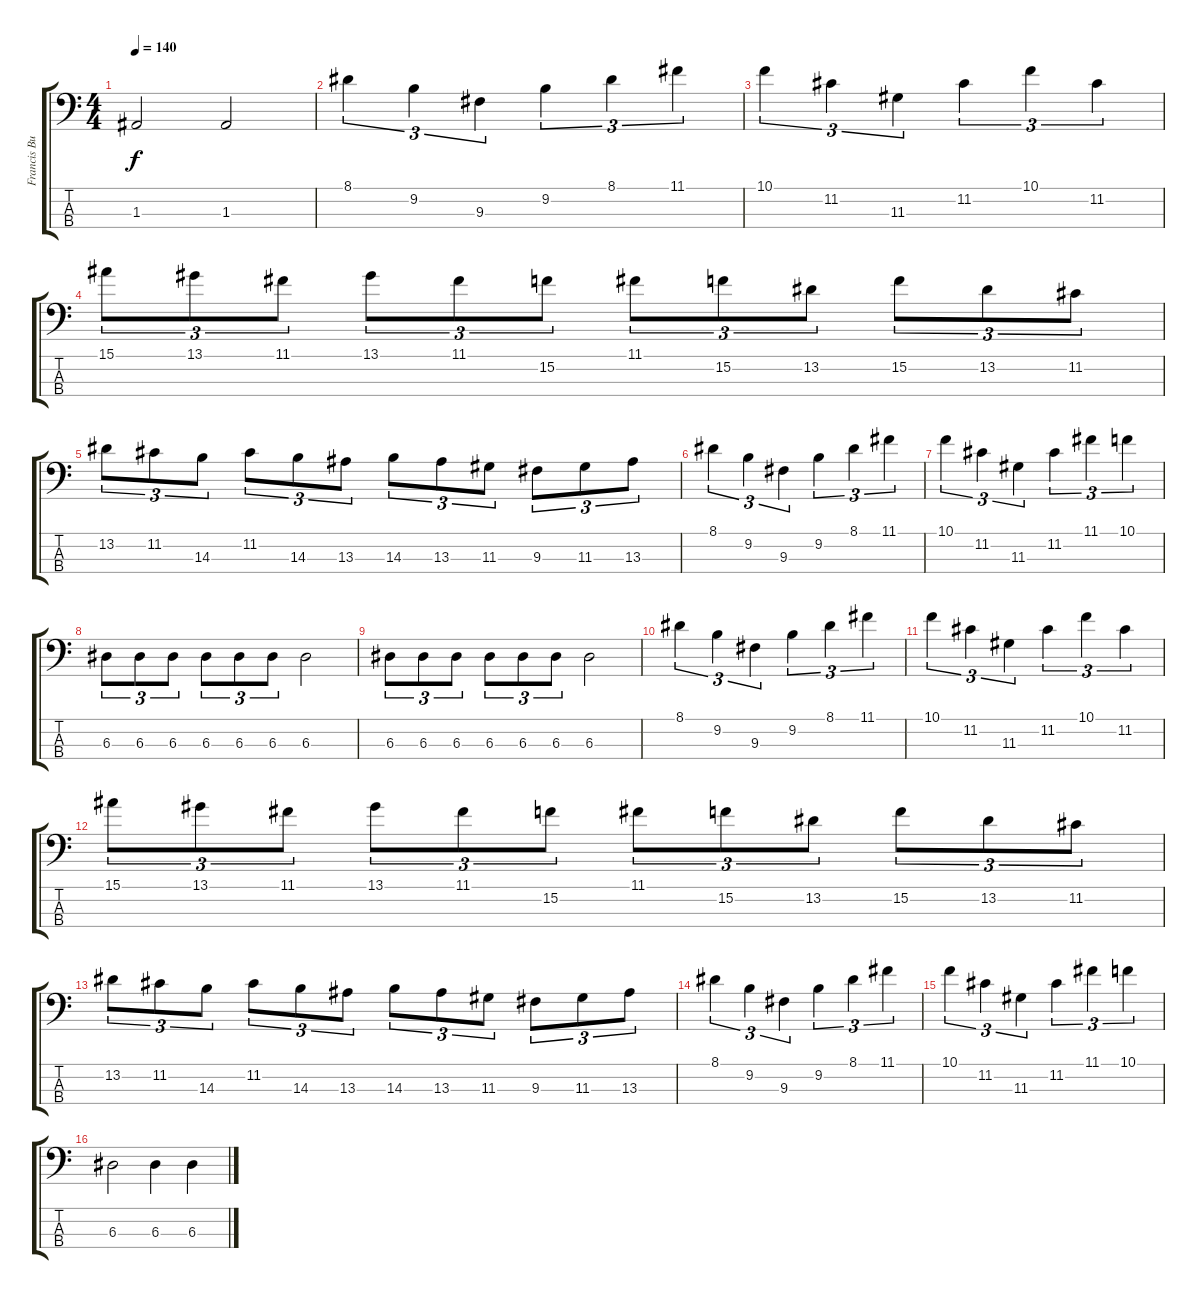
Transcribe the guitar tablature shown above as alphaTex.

\track ("Francis Buchholtz" "Francis Bu") {instrument electricbassfinger}
\staff {score tabs}
\tuning (G2 D2 A1 E1) {hide}
\ts (4 4)
\tempo 140
\clef f4
\ks c
1.3.2{dy f} 1.3.2 |
8.1.4{tu (3 2)} 9.2.4{tu (3 2)} 9.3.4{tu (3 2)} 9.2.4{tu (3 2)} 8.1.4{tu (3 2)} 11.1.4{tu (3 2)} |
10.1.4{tu (3 2)} 11.2.4{tu (3 2)} 11.3.4{tu (3 2)} 11.2.4{tu (3 2)} 10.1.4{tu (3 2)} 11.2.4{tu (3 2)} |
15.1.8{tu (3 2)} 13.1.8{tu (3 2)} 11.1.8{tu (3 2)} 13.1.8{tu (3 2)} 11.1.8{tu (3 2)} 15.2.8{tu (3 2)} 11.1.8{tu (3 2)} 15.2.8{tu (3 2)} 13.2.8{tu (3 2)} 15.2.8{tu (3 2)} 13.2.8{tu (3 2)} 11.2.8{tu (3 2)} |
13.2.8{tu (3 2)} 11.2.8{tu (3 2)} 14.3.8{tu (3 2)} 11.2.8{tu (3 2)} 14.3.8{tu (3 2)} 13.3.8{tu (3 2)} 14.3.8{tu (3 2)} 13.3.8{tu (3 2)} 11.3.8{tu (3 2)} 9.3.8{tu (3 2)} 11.3.8{tu (3 2)} 13.3.8{tu (3 2)} |
8.1.4{tu (3 2)} 9.2.4{tu (3 2)} 9.3.4{tu (3 2)} 9.2.4{tu (3 2)} 8.1.4{tu (3 2)} 11.1.4{tu (3 2)} |
10.1.4{tu (3 2)} 11.2.4{tu (3 2)} 11.3.4{tu (3 2)} 11.2.4{tu (3 2)} 11.1.4{tu (3 2)} 10.1.4{tu (3 2)} |
6.3.8{tu (3 2)} 6.3.8{tu (3 2)} 6.3.8{tu (3 2)} 6.3.8{tu (3 2)} 6.3.8{tu (3 2)} 6.3.8{tu (3 2)} 6.3.2 |
6.3.8{tu (3 2)} 6.3.8{tu (3 2)} 6.3.8{tu (3 2)} 6.3.8{tu (3 2)} 6.3.8{tu (3 2)} 6.3.8{tu (3 2)} 6.3.2 |
8.1.4{tu (3 2)} 9.2.4{tu (3 2)} 9.3.4{tu (3 2)} 9.2.4{tu (3 2)} 8.1.4{tu (3 2)} 11.1.4{tu (3 2)} |
10.1.4{tu (3 2)} 11.2.4{tu (3 2)} 11.3.4{tu (3 2)} 11.2.4{tu (3 2)} 10.1.4{tu (3 2)} 11.2.4{tu (3 2)} |
15.1.8{tu (3 2)} 13.1.8{tu (3 2)} 11.1.8{tu (3 2)} 13.1.8{tu (3 2)} 11.1.8{tu (3 2)} 15.2.8{tu (3 2)} 11.1.8{tu (3 2)} 15.2.8{tu (3 2)} 13.2.8{tu (3 2)} 15.2.8{tu (3 2)} 13.2.8{tu (3 2)} 11.2.8{tu (3 2)} |
13.2.8{tu (3 2)} 11.2.8{tu (3 2)} 14.3.8{tu (3 2)} 11.2.8{tu (3 2)} 14.3.8{tu (3 2)} 13.3.8{tu (3 2)} 14.3.8{tu (3 2)} 13.3.8{tu (3 2)} 11.3.8{tu (3 2)} 9.3.8{tu (3 2)} 11.3.8{tu (3 2)} 13.3.8{tu (3 2)} |
8.1.4{tu (3 2)} 9.2.4{tu (3 2)} 9.3.4{tu (3 2)} 9.2.4{tu (3 2)} 8.1.4{tu (3 2)} 11.1.4{tu (3 2)} |
10.1.4{tu (3 2)} 11.2.4{tu (3 2)} 11.3.4{tu (3 2)} 11.2.4{tu (3 2)} 11.1.4{tu (3 2)} 10.1.4{tu (3 2)} |
6.3.2 6.3.4 6.3.4
